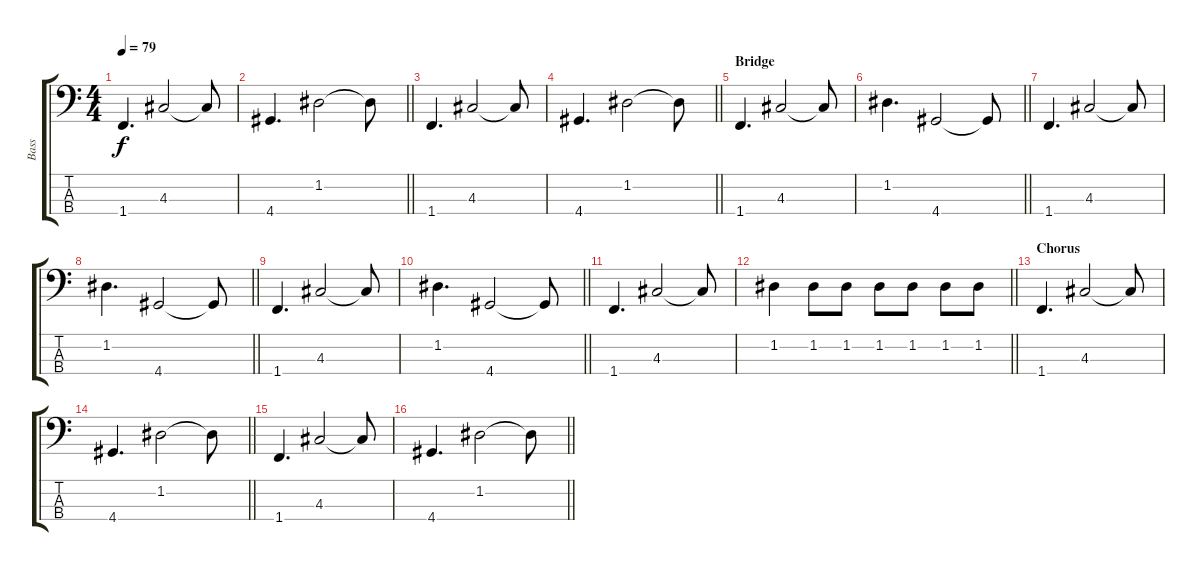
\track ("Bass" "Bass") {instrument electricbassfinger}
\staff {score tabs}
\tuning (G2 D2 A1 E1) {hide}
\ts (4 4)
\tempo 79
\clef f4
\ks c
1.4.4{d dy f} 4.3.2 4.3{t}.8 |
\barLineRight lightlight
4.4.4{d} 1.2.2 1.2{t}.8 |
1.4.4{d} 4.3.2 4.3{t}.8 |
\barLineRight lightlight
4.4.4{d} 1.2.2 1.2{t}.8 |
\section ("" "Bridge")
1.4.4{d} 4.3.2 4.3{t}.8 |
\barLineRight lightlight
1.2.4{d} 4.4.2 4.4{t}.8 |
1.4.4{d} 4.3.2 4.3{t}.8 |
\barLineRight lightlight
1.2.4{d} 4.4.2 4.4{t}.8 |
1.4.4{d} 4.3.2 4.3{t}.8 |
\barLineRight lightlight
1.2.4{d} 4.4.2 4.4{t}.8 |
1.4.4{d} 4.3.2 4.3{t}.8 |
\barLineRight lightlight
1.2.4 1.2.8 1.2.8 1.2.8 1.2.8 1.2.8 1.2.8 |
\section ("" "Chorus")
1.4.4{d} 4.3.2 4.3{t}.8 |
\barLineRight lightlight
4.4.4{d} 1.2.2 1.2{t}.8 |
1.4.4{d} 4.3.2 4.3{t}.8 |
\barLineRight lightlight
4.4.4{d} 1.2.2 1.2{t}.8
